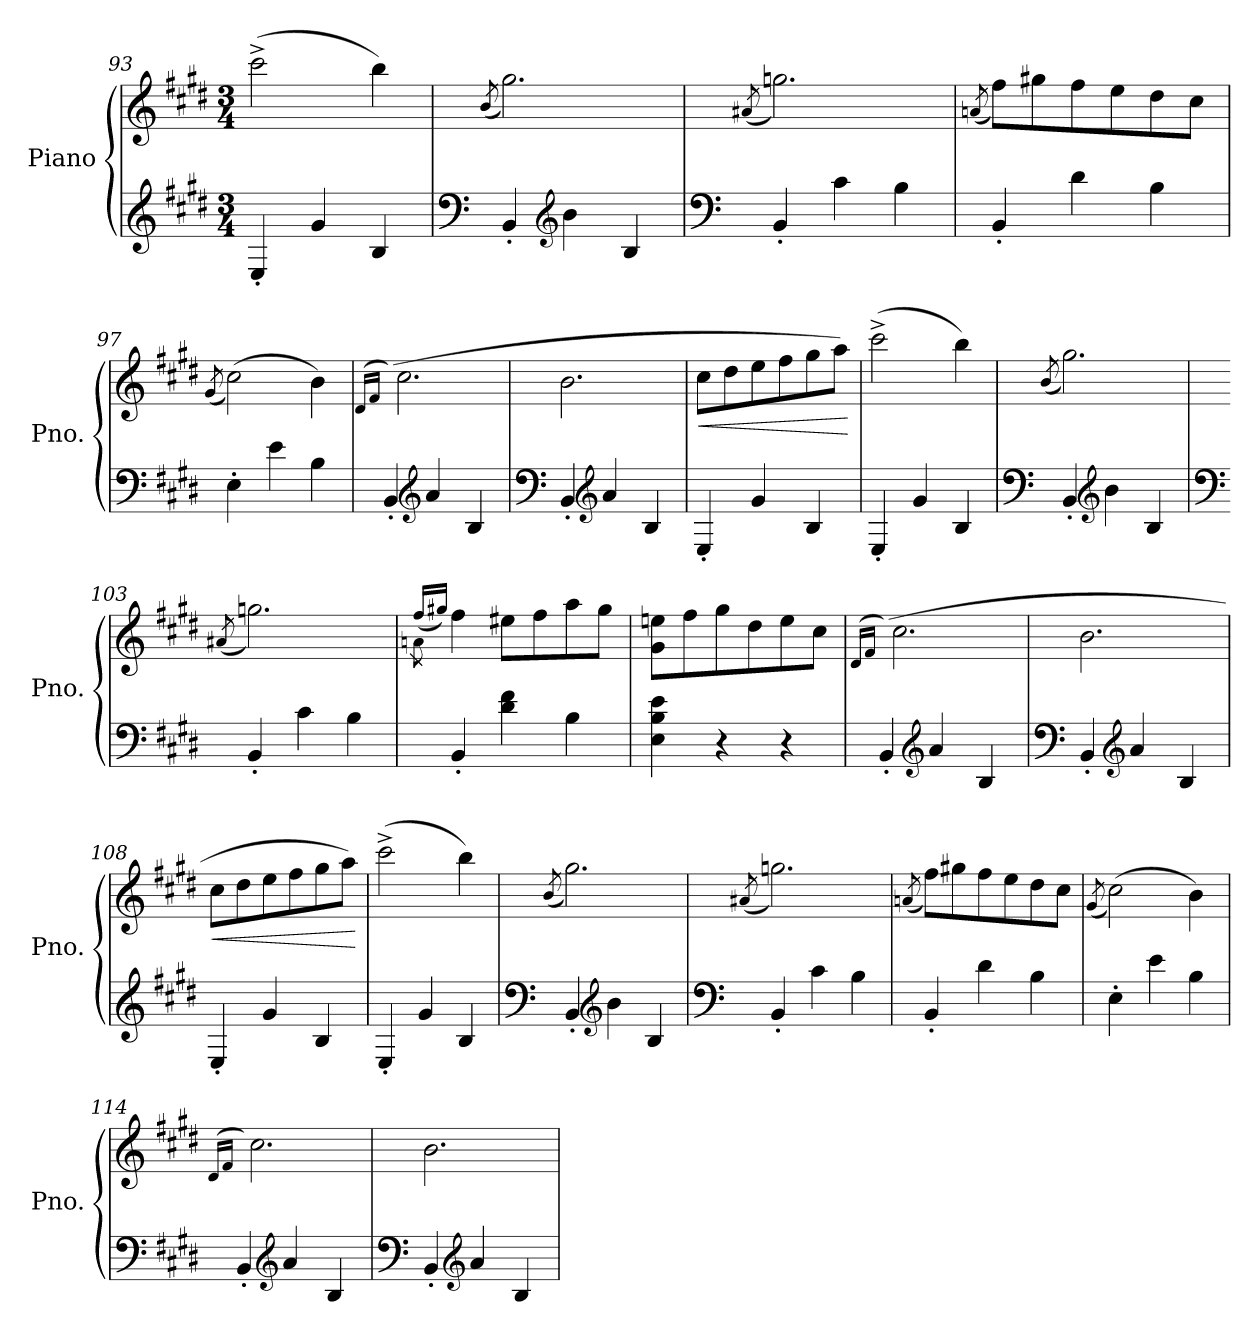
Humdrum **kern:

**kern	**kern	**dynam
*part1	*part1	*part1
*staff2	*staff1	*staff1/2
*I"Piano	*	*
*I'Pno.	*	*
*clefG2	*clefG2	*
*k[f#c#g#d#]	*k[f#c#g#d#]	*
*M3/4	*M3/4	*
=93	=93	=93
4E'/	(>2ccc#^\	.
4g#/	.	.
*	*MM170	*
4B/	4bb\)	.
=94	=94	=94
*clefF4	*	*
*	*MM160	*
.	(<8qb/	.
4BB'/	2.gg#\)	.
*clefG2	*	*
4b\	.	.
4B/	.	.
=95	=95	=95
*clefF4	*	*
.	(<8qa#X/	.
4BB'/	2.ggn\)	.
4c#\	.	.
4B\	.	.
=96	=96	=96
*	*MM190	*
.	(>8qan/	.
4BB'/	8ff#\L)	.
*	*MM250	*
.	8gg#X\	.
4d#\	8ff#\	.
.	8ee\	.
4B\	8dd#\	.
.	8cc#\J	.
=97	=97	=97
*	*MM170	*
.	(<8qg#/	.
4E'\	(>2cc#\)	.
4e\	.	.
4B\	4b\)	.
=98	=98	=98
*	*MM140	*
.	(<16qd#/LL	.
.	16qf#/JJ	.
*	*^	*
4BB'/	(>[4cc#/yy)	2.cc#\	.
*clefG2	*	*	*
*	*MM240	*	*
4a/	4cc#/yy_	.	.
4B/	4cc#/yy]	.	.
*	*v	*v	*
!!LO:PB:g=z
=99	=99	=99
*clefF4	*	*
4BB'/	2.b\	.
*clefG2	*	*
4a/	.	.
4B/	.	.
=100	=100	=100
!	!	!LO:HP:b
4E'/	8cc#\L	<
*	*MM280	*
.	8dd#\	.
4g#/	8ee\	.
.	8ff#\	.
4B/	8gg#\	.
.	8aa\J)	.
.	.	[
=101	=101	=101
4E'/	(>2ccc#^\	.
4g#/	.	.
*	*MM180	*
4B/	4bb\)	.
=102	=102	=102
*clefF4	*	*
*	*MM220	*
.	(<8qb/	.
4BB'/	2.gg#\)	.
*clefG2	*	*
4b\	.	.
4B/	.	.
=103	=103	=103
*clefF4	*	*
.	(<8qa#X/	.
4BB'/	2.ggn\)	.
4c#\	.	.
4B\	.	.
=104	=104	=104
.	(<16qff#/LL	.
*	*^	*
.	16qgg#X/JJ)	8qan\	.
4BB'/	4ff#\	4ff#\yy	.
*	*MM180	*	*
4d#\ 4f#\	8ee#X\L	2ryy	.
.	8ff#\	.	.
4B\	8aa\	.	.
.	8gg#\J	.	.
*	*v	*v	*
=105	=105	=105
*	*MM190	*
4E\ 4B\ 4e\	8g#\ 8een\L	.
.	8ff#\	.
*	*MM130	*
4r	8gg#\	.
.	8dd#\	.
4r	8ee\	.
.	8cc#\J	.
!!LO:LB:g=z
=106	=106	=106
*	*MM130	*
.	(<16qd#/LL	.
.	16qf#/JJ	.
*	*^	*
4BB'/	(>[4cc#/yy)	2.cc#\	.
*clefG2	*	*	*
*	*MM200	*	*
4a/	4cc#/yy_	.	.
4B/	4cc#/yy]	.	.
*	*v	*v	*
=107	=107	=107
*clefF4	*	*
*	*MM220	*
4BB'/	2.b\	.
*clefG2	*	*
4a/	.	.
4B/	.	.
=108	=108	=108
*	*MM190	*
!	!	!LO:HP:b
4E'/	8cc#\L	<
*	*MM280	*
.	8dd#\	.
4g#/	8ee\	.
.	8ff#\	.
4B/	8gg#\	.
.	8aa\J)	.
.	.	[
=109	=109	=109
4E'/	(>2ccc#^\	.
4g#/	.	.
*	*MM170	*
4B/	4bb\)	.
=110	=110	=110
*clefF4	*	*
*	*MM160	*
.	(<8qb/	.
4BB'/	2.gg#\)	.
*clefG2	*	*
4b\	.	.
4B/	.	.
=111	=111	=111
*clefF4	*	*
.	(<8qa#X/	.
4BB'/	2.ggn\)	.
4c#\	.	.
4B\	.	.
=112	=112	=112
*	*MM190	*
.	(>8qan/	.
4BB'/	8ff#\L)	.
*	*MM280	*
.	8gg#X\	.
4d#\	8ff#\	.
.	8ee\	.
4B\	8dd#\	.
.	8cc#\J	.
!!LO:LB:g=z
=113	=113	=113
.	(<8qg#/	.
4E'\	(>2cc#\)	.
4e\	.	.
*	*MM290	*
4B\	4b\)	.
=114	=114	=114
*	*MM160	*
.	(<16qd#/LL	.
.	16qf#/JJ	.
*	*^	*
4BB'/	[4cc#/yy)	2.cc#\	.
*clefG2	*	*	*
*	*MM250	*	*
4a/	4cc#/yy_	.	.
4B/	4cc#/yy]	.	.
*	*v	*v	*
=115	=115	=115
*clefF4	*	*
4BB'/	2.b\	.
*clefG2	*	*
4a/	.	.
4B/	.	.
=	=	=
*-	*-	*-
